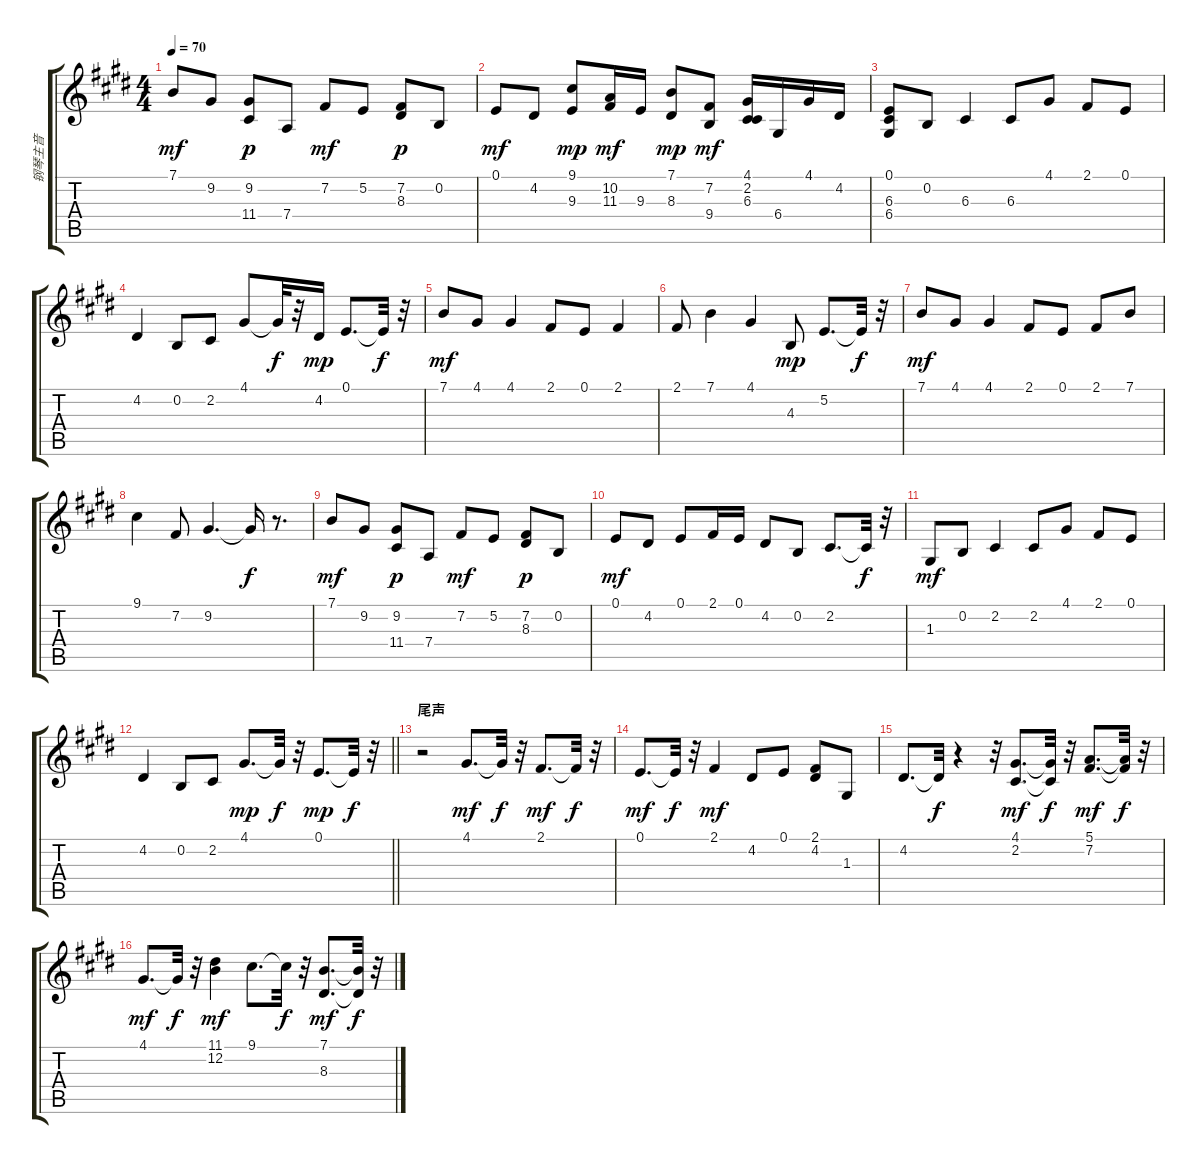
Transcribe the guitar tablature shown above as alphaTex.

\track ("钢琴主音" "钢琴主音") {instrument electricgrandpiano}
\staff {score tabs}
\tuning (E4 B3 G3 D3 A2 E2) {hide}
\ts (4 4)
\tempo 70
\clef g2
\ks e
7.1.8{dy mf} 9.2.8 (9.2 11.4).8{dy p} 7.4.8 7.2.8{dy mf} 5.2.8 (7.2 8.3).8{dy p} 0.2.8 |
0.1.8{dy mf} 4.2.8 (9.1 9.3).8{dy mp} (10.2 11.3).16{dy mf} 9.3.16 (7.1 8.3).8{dy mp} (7.2 9.4).8{dy mf} (4.1 2.2 6.3).16 6.4.16 4.1.16 4.2.16 |
(0.1 6.3 6.4).8 0.2.8 6.3.4 6.3.8 4.1.8 2.1.8 0.1.8 |
4.2.4 0.2.8 2.2.8 4.1.8 4.1{t}.32{dy f} r.32 4.2.16{dy mp} 0.1.8{d} 0.1{t}.32{dy f} r.32 |
7.1.8{dy mf} 4.1.8 4.1.4 2.1.8 0.1.8 2.1.4 |
2.1.8 7.1.4 4.1.4 4.3.8{dy mp} 5.2.8{d} 5.2{t}.32{dy f} r.32 |
7.1.8{dy mf} 4.1.8 4.1.4 2.1.8 0.1.8 2.1.8 7.1.8 |
9.1.4 7.2.8 9.2.4{d} 9.2{t}.16{dy f} r.8{d} |
7.1.8{dy mf} 9.2.8 (9.2 11.4).8{dy p} 7.4.8 7.2.8{dy mf} 5.2.8 (7.2 8.3).8{dy p} 0.2.8 |
0.1.8{dy mf} 4.2.8 0.1.8 2.1.16 0.1.16 4.2.8 0.2.8 2.2.8{d} 2.2{t}.32{dy f} r.32 |
1.3.8{dy mf} 0.2.8 2.2.4 2.2.8 4.1.8 2.1.8 0.1.8 |
\barLineRight lightlight
4.2.4 0.2.8 2.2.8 4.1.8{d dy mp} 4.1{t}.32{dy f} r.32 0.1.8{d dy mp} 0.1{t}.32{dy f} r.32 |
\section ("" "尾声")
r.2 4.1.8{d dy mf} 4.1{t}.32{dy f} r.32 2.1.8{d dy mf} 2.1{t}.32{dy f} r.32 |
0.1.8{d dy mf} 0.1{t}.32{dy f} r.32 2.1.4{dy mf} 4.2.8 0.1.8 (2.1 4.2).8 1.3.8 |
4.2.8{d} 4.2{t}.32{dy f} r.4 r.32 (4.1 2.2).8{d dy mf} (4.1{t} 2.2{t}).32{dy f} r.32 (5.1 7.2).8{d dy mf} (5.1{t} 7.2{t}).32{dy f} r.32 |
4.1.8{d dy mf} 4.1{t}.32{dy f} r.32 (11.1 12.2).4{dy mf} 9.1.8{d} 9.1{t}.32{dy f} r.32 (7.1 8.3).8{d dy mf} (7.1{t} 8.3{t}).32{dy f} r.32
